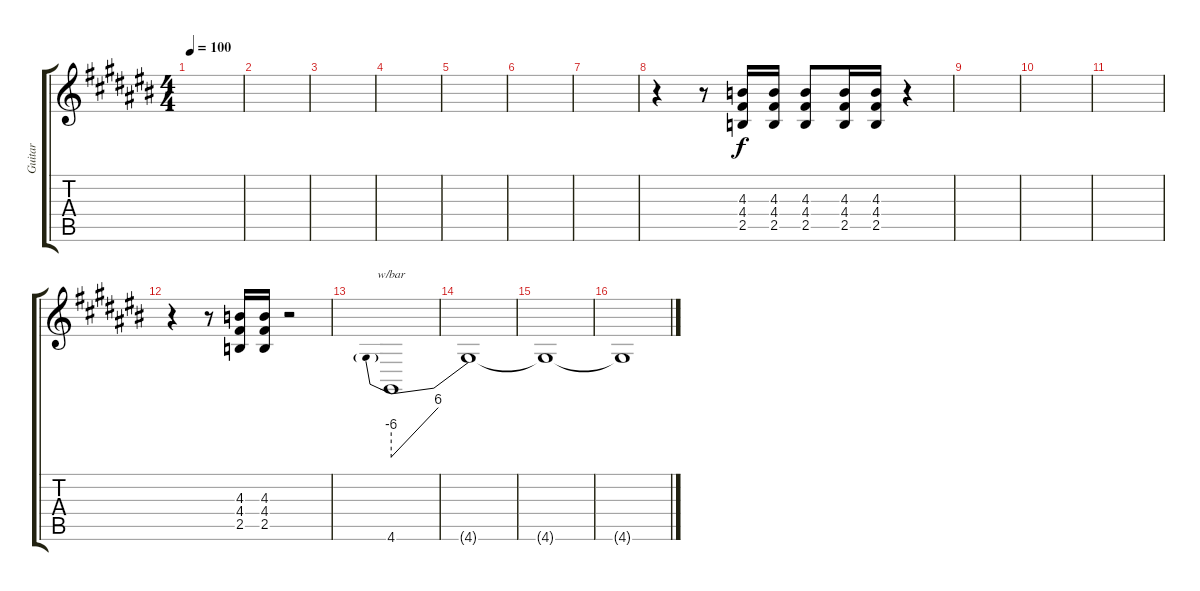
\track ("Guitar" "Guitar") {instrument distortionguitar}
\staff {score tabs}
\tuning (E4 B3 G3 D3 A2 E2) {hide}
\ts (4 4)
\tempo 100
\clef g2
\ks c#
|
|
|
|
|
|
|
r.4 r.8 (4.3 4.4 2.5).16 (4.3 4.4 2.5).16 (4.3 4.4 2.5).8 (4.3 4.4 2.5).16 (4.3 4.4 2.5).16 r.4 |
|
|
|
r.4 r.8 (4.3 4.4 2.5).16 (4.3 4.4 2.5).16 r.2 |
4.6.1{tbe (predivedive default 0 -24 60 24)} |
4.6{t}.1 |
4.6{t}.1 |
4.6{t}.1
